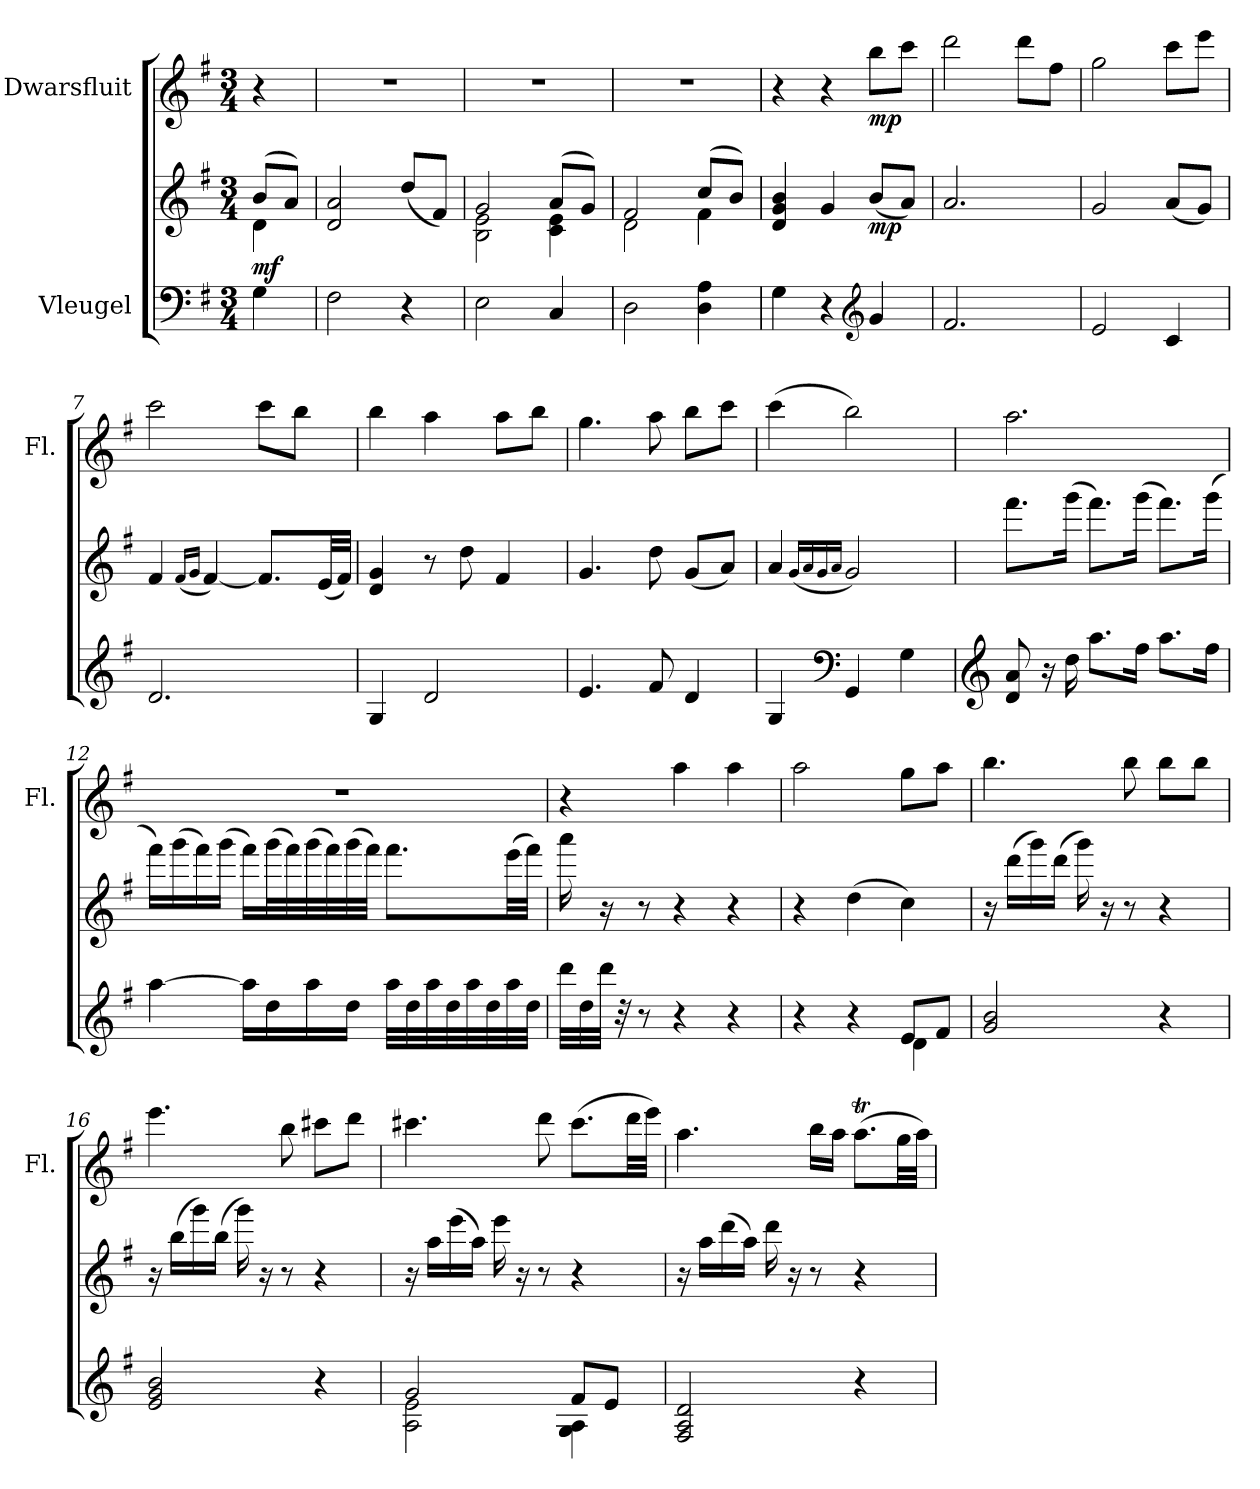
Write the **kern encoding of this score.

**kern	**kern	**dynam	**kern	**dynam
*part2	*part2	*part2	*part1	*part1
*staff3	*staff2	*staff2/3	*staff1	*staff1
*I"Vleugel	*	*	*I"Dwarsfluit	*
*	*	*	*I'Fl.	*
*clefF4	*clefG2	*	*clefG2	*
*k[f#]	*k[f#]	*	*k[f#]	*
*M3/4	*M3/4	*	*M3/4	*
*MM80	*MM80	*	*MM80	*
=	=	=	=	=
*	*^	*	*	*
!	!	!	!LO:DY:b	!	!
4G\	(8b/L	4d\	mf	4r	.
.	8a/J)	.	.	.	.
*	*v	*v	*	*	*
=1	=1	=1	=1	=1
2F#\	2d/ 2a/	.	2.r	.
4r	(8dd/L	.	.	.
.	8f#/J)	.	.	.
=2	=2	=2	=2	=2
*	*^	*	*	*
2E\	2g/	2B\ 2e\	.	2.r	.
4C/	(8a/L	4c\ 4e\	.	.	.
.	8g/J)	.	.	.	.
=3	=3	=3	=3	=3	=3
2D\	2f#/	2d\	.	2.r	.
4D\ 4A\	(8cc/L	4f#\	.	.	.
.	8b/J)	.	.	.	.
*	*v	*v	*	*	*
=4	=4	=4	=4	=4
4G\	4d/ 4g/ 4b/	.	4r	.
4r	4g/	.	4r	.
*clefG2	*	*	*	*
!	!	!LO:DY:b	!	!LO:DY:b
4g/	(8b/L	mp	8bb\L	mp
.	8a/J)	.	8ccc\J	.
=5	=5	=5	=5	=5
2.f#/	2.a/	.	2ddd\	.
.	.	.	8ddd\L	.
.	.	.	8ff#\J	.
=6	=6	=6	=6	=6
2e/	2g/	.	2gg\	.
4c/	(8a/L	.	8ccc\L	.
.	8g/J)	.	8eee\J	.
!!LO:LB:g=z
=7	=7	=7	=7	=7
2.d/	4f#/	.	2ccc\	.
.	(16qf#/LL	.	.	.
.	16qg/JJ	.	.	.
.	[4f#/)	.	.	.
.	8.f#/L]	.	8ccc\L	.
.	.	.	8bb\J	.
.	(32e/LL	.	.	.
.	32f#/JJJ)	.	.	.
=8	=8	=8	=8	=8
4G/	4d/ 4g/	.	4bb\	.
2d/	8r	.	4aa\	.
.	8dd\	.	.	.
.	4f#/	.	8aa\L	.
.	.	.	8bb\J	.
=9	=9	=9	=9	=9
4.e/	4.g/	.	4.gg\	.
8f#/	8dd\	.	8aa\	.
4d/	(8g/L	.	8bb\L	.
.	8a/J)	.	8ccc\J	.
=10	=10	=10	=10	=10
4G/	4a/	.	(4ccc\	.
*clefF4	*	*	*	*
.	(16qg/LL	.	.	.
.	16qa/	.	.	.
.	16qg/	.	.	.
.	16qa/JJ	.	.	.
4GG/	2g/)	.	2bb\)	.
4G\	.	.	.	.
=11	=11	=11	=11	=11
*clefG2	*	*	*	*
8d/ 8a/	8.fff#\L	.	2.aa\	.
16r	.	.	.	.
16dd\	(16ggg\Jk	.	.	.
8.aa\L	8.fff#\L)	.	.	.
16ff#\Jk	(16ggg\Jk	.	.	.
8.aa\L	8.fff#\L)	.	.	.
16ff#\Jk	(16ggg\Jk	.	.	.
!!LO:PB:g=z
=12	=12	=12	=12	=12
[4aa\	16fff#\LL)	.	2.r	.
.	(16ggg\	.	.	.
.	16fff#\)	.	.	.
.	(16ggg\JJ	.	.	.
16aa\LL]	16fff#\LL)	.	.	.
16dd\	(32ggg\L	.	.	.
.	32fff#\)	.	.	.
16aa\	(32ggg\	.	.	.
.	32fff#\)	.	.	.
16dd\JJ	(32ggg\	.	.	.
.	32fff#\JJJ)	.	.	.
32aa\LLL	8.fff#\L	.	.	.
32dd\	.	.	.	.
32aa\	.	.	.	.
32dd\	.	.	.	.
32aa\	.	.	.	.
32dd\	.	.	.	.
32aa\	(32eee\LL	.	.	.
32dd\JJJ	32fff#\JJJ)	.	.	.
=13	=13	=13	=13	=13
32ddd\LLL	16aaa\	.	4r	.
32dd\	.	.	.	.
32ddd\JJJ	16r	.	.	.
32r	.	.	.	.
8r	8r	.	.	.
4r	4r	.	4aa\	.
4r	4r	.	4aa\	.
=14	=14	=14	=14	=14
*^	*	*	*	*
4r	4ryy	4r	.	2aa\	.
4r	4ryy	(4dd\	.	.	.
8e/L	4d\	4cc\)	.	8gg\L	.
8f#/J	.	.	.	8aa\J	.
*v	*v	*	*	*	*
!!LO:LB:g=z
=15	=15	=15	=15	=15
2g/ 2b/	16r	.	4.bb\	.
.	(16ddd\LL	.	.	.
.	16ggg\)	.	.	.
.	(16ddd\JJ	.	.	.
.	16ggg\)	.	.	.
.	16r	.	.	.
.	8r	.	8bb\	.
4r	4r	.	8bb\L	.
.	.	.	8bb\J	.
=16	=16	=16	=16	=16
2e/ 2g/ 2b/	16r	.	4.eee\	.
.	(16bb\LL	.	.	.
.	16ggg\)	.	.	.
.	(16bb\JJ	.	.	.
.	16ggg\)	.	.	.
.	16r	.	.	.
.	8r	.	8bb\	.
4r	4r	.	8ccc#X\L	.
.	.	.	8ddd\J	.
=17	=17	=17	=17	=17
*^	*	*	*	*
2g/	2A\ 2e\	16r	.	4.ccc#X\	.
.	.	16aa\LL	.	.	.
.	.	(16eee\	.	.	.
.	.	16aa\JJ)	.	.	.
.	.	16eee\	.	.	.
.	.	16r	.	.	.
.	.	8r	.	8ddd\	.
8f#/L	4G\ 4A\	4r	.	(8.ccc#\L	.
8e/J	.	.	.	.	.
.	.	.	.	32ddd\LL	.
.	.	.	.	32eee\JJJ)	.
*v	*v	*	*	*	*
!!LO:LB:g=z
=18	=18	=18	=18	=18
2F#/ 2A/ 2d/	16r	.	4.aa\	.
.	16aa\LL	.	.	.
.	(16ddd\	.	.	.
.	16aa\JJ)	.	.	.
.	16ddd\	.	.	.
.	16r	.	.	.
.	8r	.	16bb\LL	.
.	.	.	16aa\JJ	.
4r	4r	.	(8.aaT\L	.
.	.	.	32gg\LL	.
.	.	.	32aa\JJJ)	.
=	=	=	=	=
*-	*-	*-	*-	*-
